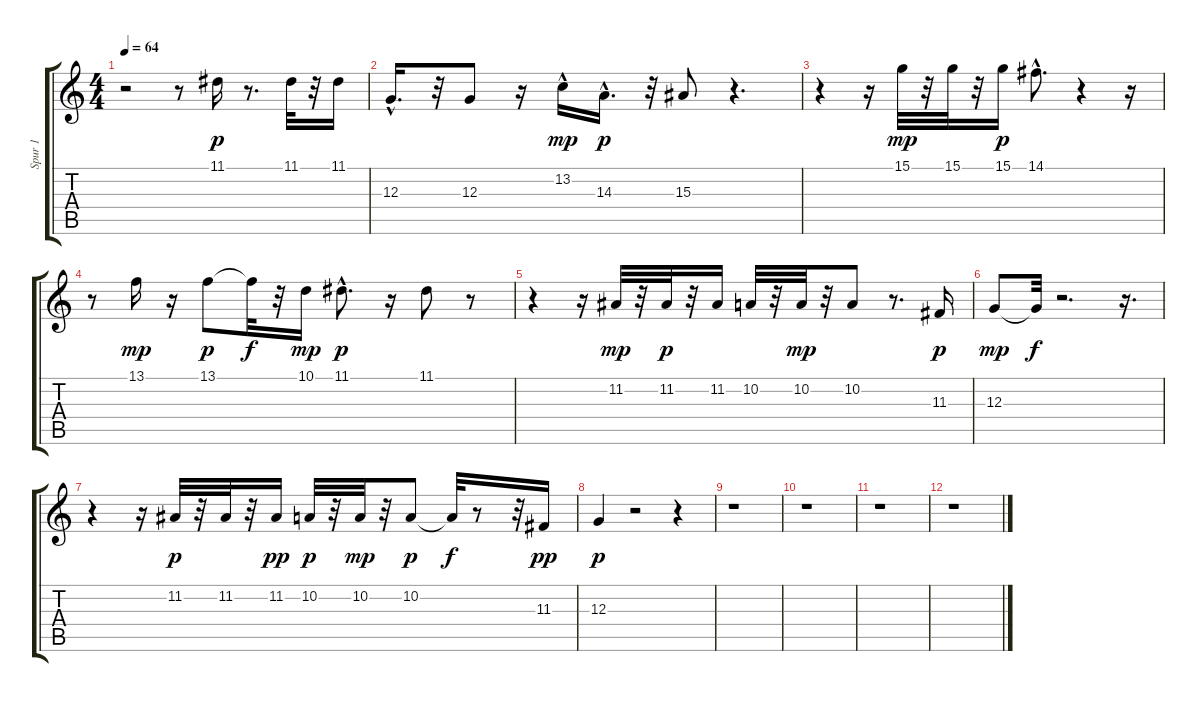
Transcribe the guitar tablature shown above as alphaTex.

\track ("Spur 1" "Spur 1") {instrument flute}
\staff {score tabs}
\tuning (E4 B3 G3 D3 A2 E2) {hide}
\ts (4 4)
\tempo 64
\clef g2
\ks c
r.2{dy f} r.8 11.1.16{dy p} r.8{d} 11.1.32 r.32 11.1.16 |
12.3{hac}.16{d} r.32 12.3.8 r.16 13.2{hac}.16{dy mp} 14.3{hac}.16{d dy p} r.32 15.3.8 r.4{d} |
r.4 r.16 15.1.32{dy mp} r.32 15.1.32 r.32 15.1.16{dy p} 14.1{hac}.8{d} r.4 r.16 |
r.8 13.1.16{dy mp} r.16 13.1.8{dy p} 13.1{t}.32{dy f} r.32 10.1.16{dy mp} 11.1{hac}.8{d dy p} r.16 11.1.8 r.8 |
r.4 r.16 11.2.32{dy mp} r.32 11.2.32{dy p} r.32 11.2.16 10.2.32 r.32 10.2.32{dy mp} r.32 10.2.8 r.8{d} 11.3.16{dy p} |
12.3.8{dy mp} 12.3{t}.32{dy f} r.2{d} r.16{d} |
r.4 r.16 11.2.32{dy p} r.32 11.2.32 r.32 11.2.16{dy pp} 10.2.32{dy p} r.32 10.2.32{dy mp} r.32 10.2.8{dy p} 10.2{t}.32{dy f} r.8 r.32 11.3.16{dy pp} |
12.3.4{dy p} r.2 r.4 |
r.1 |
r.1 |
r.1 |
r.1
